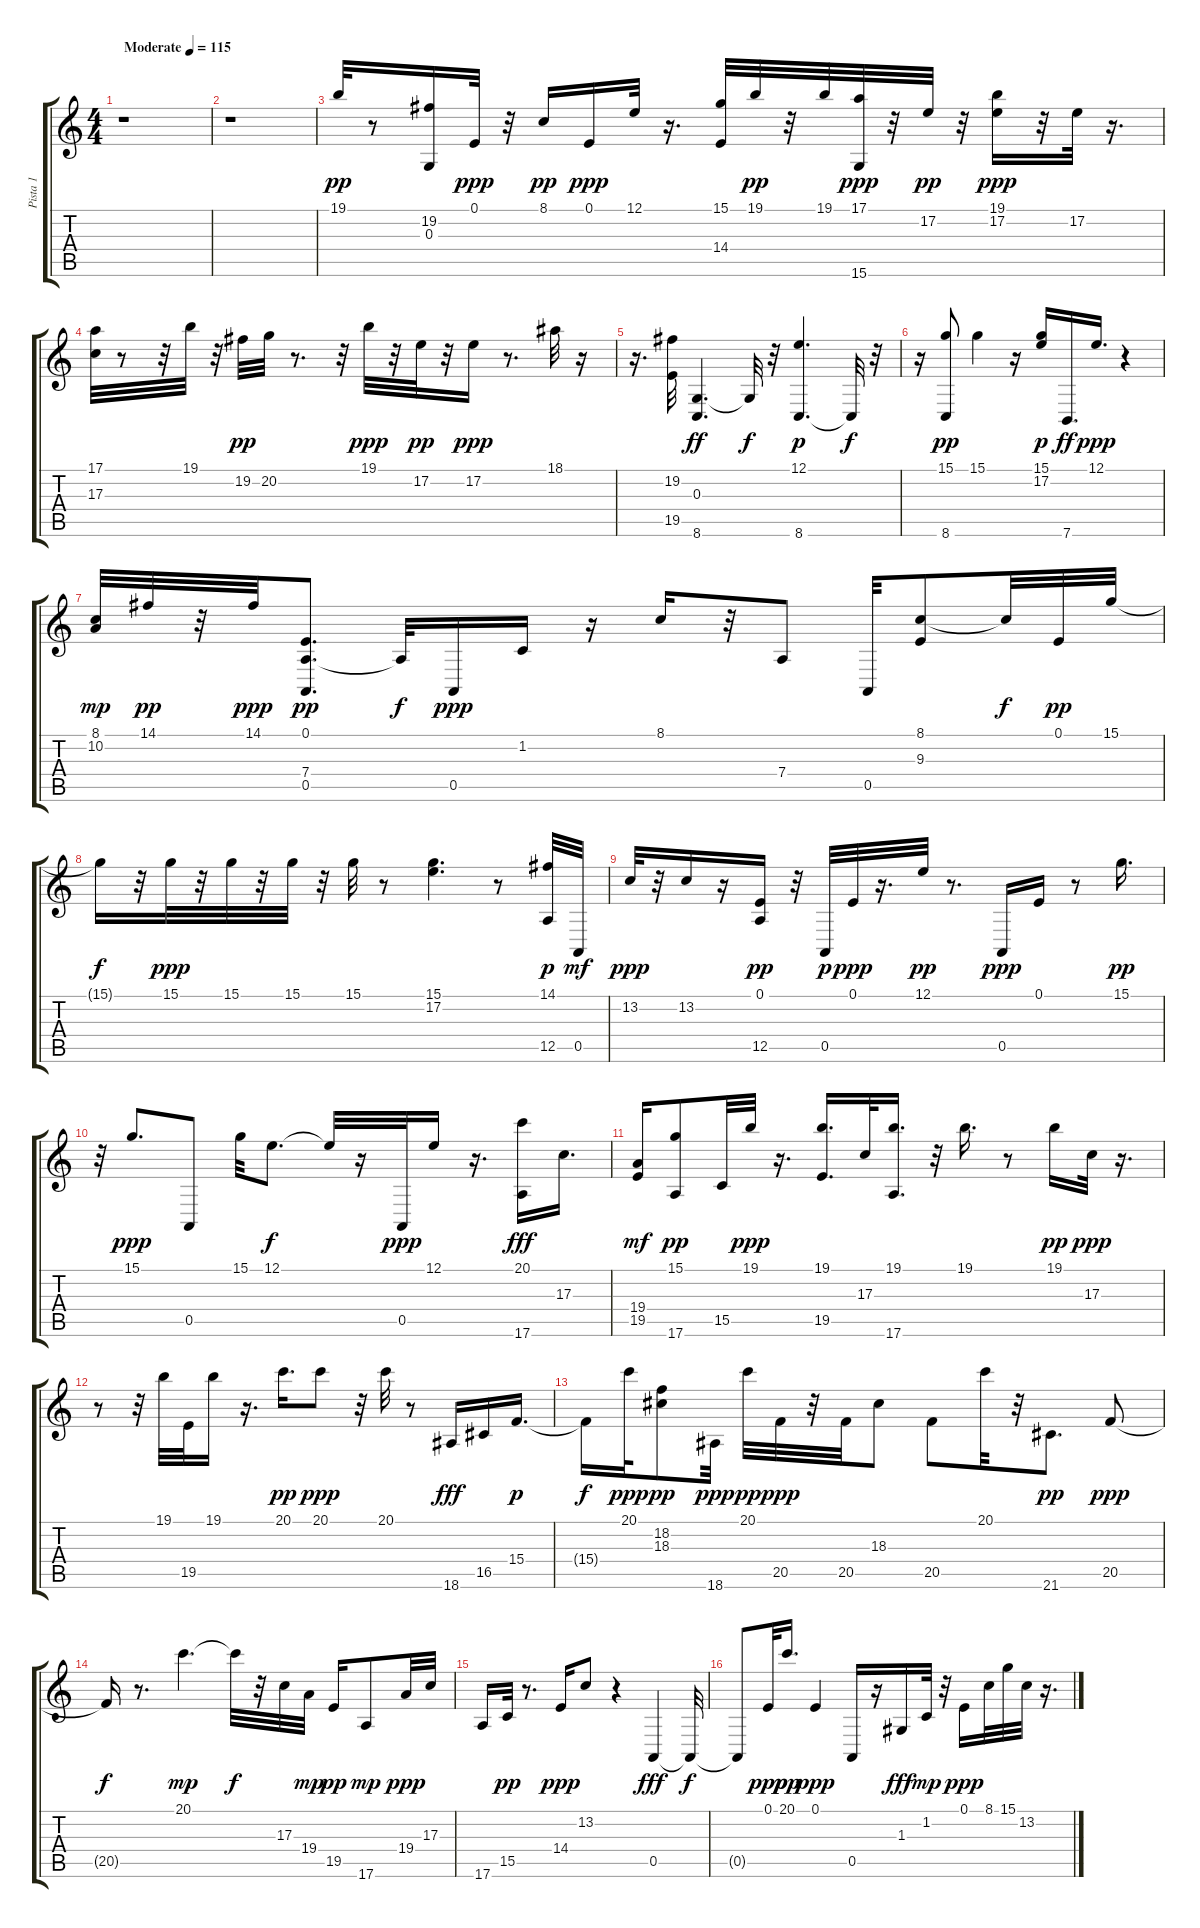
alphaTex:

\track ("Pista 1" "Pista 1") {instrument acousticgrandpiano}
\staff {score tabs}
\tuning (E4 B3 G3 D3 A2 E2) {hide}
\ts (4 4)
\tempo (115 "Moderate")
\clef g2
\ks c
r.1{dy pp instrument acousticgrandpiano} |
r.1 |
19.1.32 r.8 (19.2 0.3).16 0.1.32{dy ppp} r.32 8.1.16{dy pp} 0.1.16{dy ppp} 12.1.32 r.16{d} (15.1 14.4).32 19.1.32{dy pp} r.32 19.1.32 (17.1 15.6).32{dy ppp} r.32 17.2.32{dy pp} r.32 (19.1 17.2).16{dy ppp} r.32 17.2.32 r.16{d} |
(17.1 17.3).32 r.8 r.32 19.1.32 r.32 19.2.32{dy pp} 20.2.32 r.8{d} r.32 19.1.32{dy ppp} r.32 17.2.32{dy pp} r.32 17.2.16{dy ppp} r.8{d} 18.1.32 r.16 |
r.16{d} (19.2 19.5).32 (0.3 8.6).4{d dy ff} 0.3{t}.32{dy f} r.32 (12.1 8.6).4{d dy p} 8.6{t}.32{dy f} r.32 |
r.16 (15.1 8.6).8{dy pp} 15.1.4 r.16 (15.1 17.2).16{dy p} 7.6.16{d dy ff} 12.1.16{d dy ppp} r.4 |
(8.1 10.2).32{dy mp} 14.1.32{dy pp} r.32 14.1.32{dy ppp} (0.1 7.4 0.5).8{d dy pp} 7.4{t}.32{dy f} 0.5.16{dy ppp} 1.2.16 r.16 8.1.16 r.32 7.4.8 0.5.32 (8.1 9.3).8 8.1{t}.32{dy f} 0.1.32{dy pp} 15.1.32 |
15.1{t}.16{dy f} r.32 15.1.32{dy ppp} r.32 15.1.32 r.32 15.1.32 r.32 15.1.32 r.8 (15.1 17.2).4{d} r.8 (14.1 12.5).32{dy p} 0.5.32{dy mf} |
13.2.32{dy ppp} r.32 13.2.16 r.16 (0.1 12.5).16{dy pp} r.32 0.5.32{dy p} 0.1.32{dy ppp} r.16{d} 12.1.32{dy pp} r.8{d} 0.5.16{dy ppp} 0.1.16 r.8 15.1.16{d dy pp} |
r.32 15.1.8{d dy ppp} 0.5.8 15.1.32 12.1.8{d dy f} 12.1{t}.32 r.16 0.5.32{dy ppp} 12.1.16 r.16{d} (20.1 17.6).16{dy fff} 17.3.16{d} |
(19.4 19.5).16{dy mf} (15.1 17.6).8{dy pp} 15.5.32 19.1.32{dy ppp} r.16{d} (19.1 19.5).16{d} 17.3.32 (19.1 17.6).16{d} r.32 19.1.16{d} r.8 19.1.16{dy pp} 17.3.32{dy ppp} r.16{d} |
r.8 r.32 19.1.32 19.5.32 19.1.16 r.16{d} 20.1.16{d dy pp} 20.1.8{dy ppp} r.32 20.1.32 r.8 18.6.16{dy fff} 16.5.16 15.4.16{d dy p} |
15.4{t}.16{dy f} 20.1.32{dy ppp} (18.2 18.3).8{dy pp} 18.6.32{dy ppp} 20.1.32{dy pp} 20.5.32{dy ppp} r.32 20.5.32 18.3.8 20.5.8 20.1.32 r.32 21.6.8{d dy pp} 20.5.8{dy ppp} |
20.5{t}.16{dy f} r.8{d} 20.1.4{d dy mp} 20.1{t}.32{dy f} r.32 17.3.32 19.4.32{dy mp} 19.5.16{dy pp} 17.6.8{dy mp} 19.4.32{dy ppp} 17.3.32 |
17.6.16 15.5.32{dy pp} r.8{d} 14.4.16{dy ppp} 13.2.8 r.4 0.5.4{dy fff} 0.5{t}.32{dy f} |
0.5{t}.8 0.1.32{dy ppp} 20.1.16{d dy pp} 0.1.4{dy ppp} 0.5.16 r.16 1.3.16{dy fff} 1.2.32{dy mp} r.32 0.1.16{dy ppp} 8.1.32 15.1.32 13.2.32 r.16{d}
